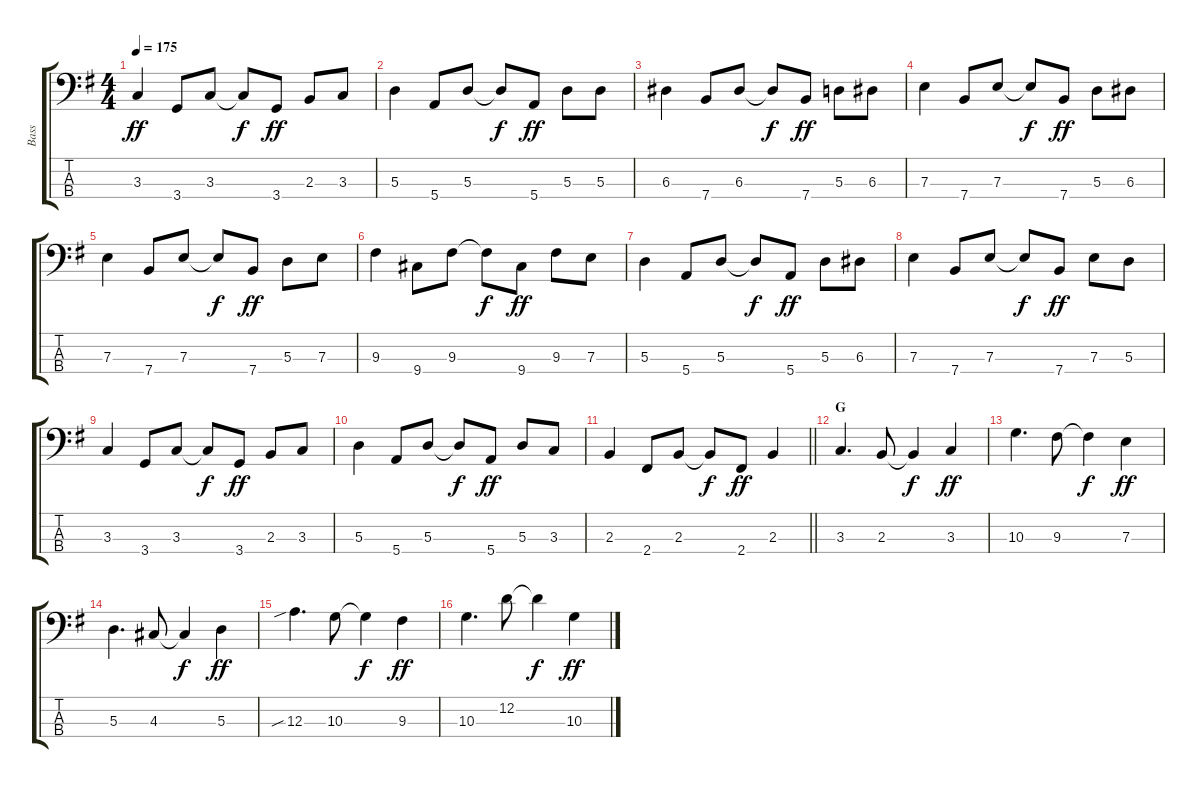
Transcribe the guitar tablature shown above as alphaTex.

\track ("Bass" "Bass") {instrument electricbasspick}
\staff {score tabs}
\tuning (G2 D2 A1 E1) {hide}
\ts (4 4)
\tempo 175
\clef f4
\ks g
3.3.4{dy ff} 3.4.8 3.3.8 3.3{t}.8{dy f} 3.4.8{dy ff} 2.3.8 3.3.8 |
5.3.4 5.4.8 5.3.8 5.3{t}.8{dy f} 5.4.8{dy ff} 5.3.8 5.3.8 |
6.3.4 7.4.8 6.3.8 6.3{t}.8{dy f} 7.4.8{dy ff} 5.3.8 6.3.8 |
7.3.4 7.4.8 7.3.8 7.3{t}.8{dy f} 7.4.8{dy ff} 5.3.8 6.3.8 |
7.3.4 7.4.8 7.3.8 7.3{t}.8{dy f} 7.4.8{dy ff} 5.3.8 7.3.8 |
9.3.4 9.4.8 9.3.8 9.3{t}.8{dy f} 9.4.8{dy ff} 9.3.8 7.3.8 |
5.3.4 5.4.8 5.3.8 5.3{t}.8{dy f} 5.4.8{dy ff} 5.3.8 6.3.8 |
7.3.4 7.4.8 7.3.8 7.3{t}.8{dy f} 7.4.8{dy ff} 7.3.8 5.3.8 |
3.3.4 3.4.8 3.3.8 3.3{t}.8{dy f} 3.4.8{dy ff} 2.3.8 3.3.8 |
5.3.4 5.4.8 5.3.8 5.3{t}.8{dy f} 5.4.8{dy ff} 5.3.8 3.3.8 |
\barLineRight lightlight
2.3.4 2.4.8 2.3.8 2.3{t}.8{dy f} 2.4.8{dy ff} 2.3.4 |
\section ("" "G")
3.3.4{d} 2.3.8 2.3{t}.4{dy f} 3.3.4{dy ff} |
10.3.4{d} 9.3.8 9.3{t}.4{dy f} 7.3.4{dy ff} |
5.3.4{d} 4.3.8 4.3{t}.4{dy f} 5.3.4{dy ff} |
12.3{sib}.4{d} 10.3.8 10.3{t}.4{dy f} 9.3.4{dy ff} |
10.3.4{d} 12.2.8 12.2{t}.4{dy f} 10.3.4{dy ff}
